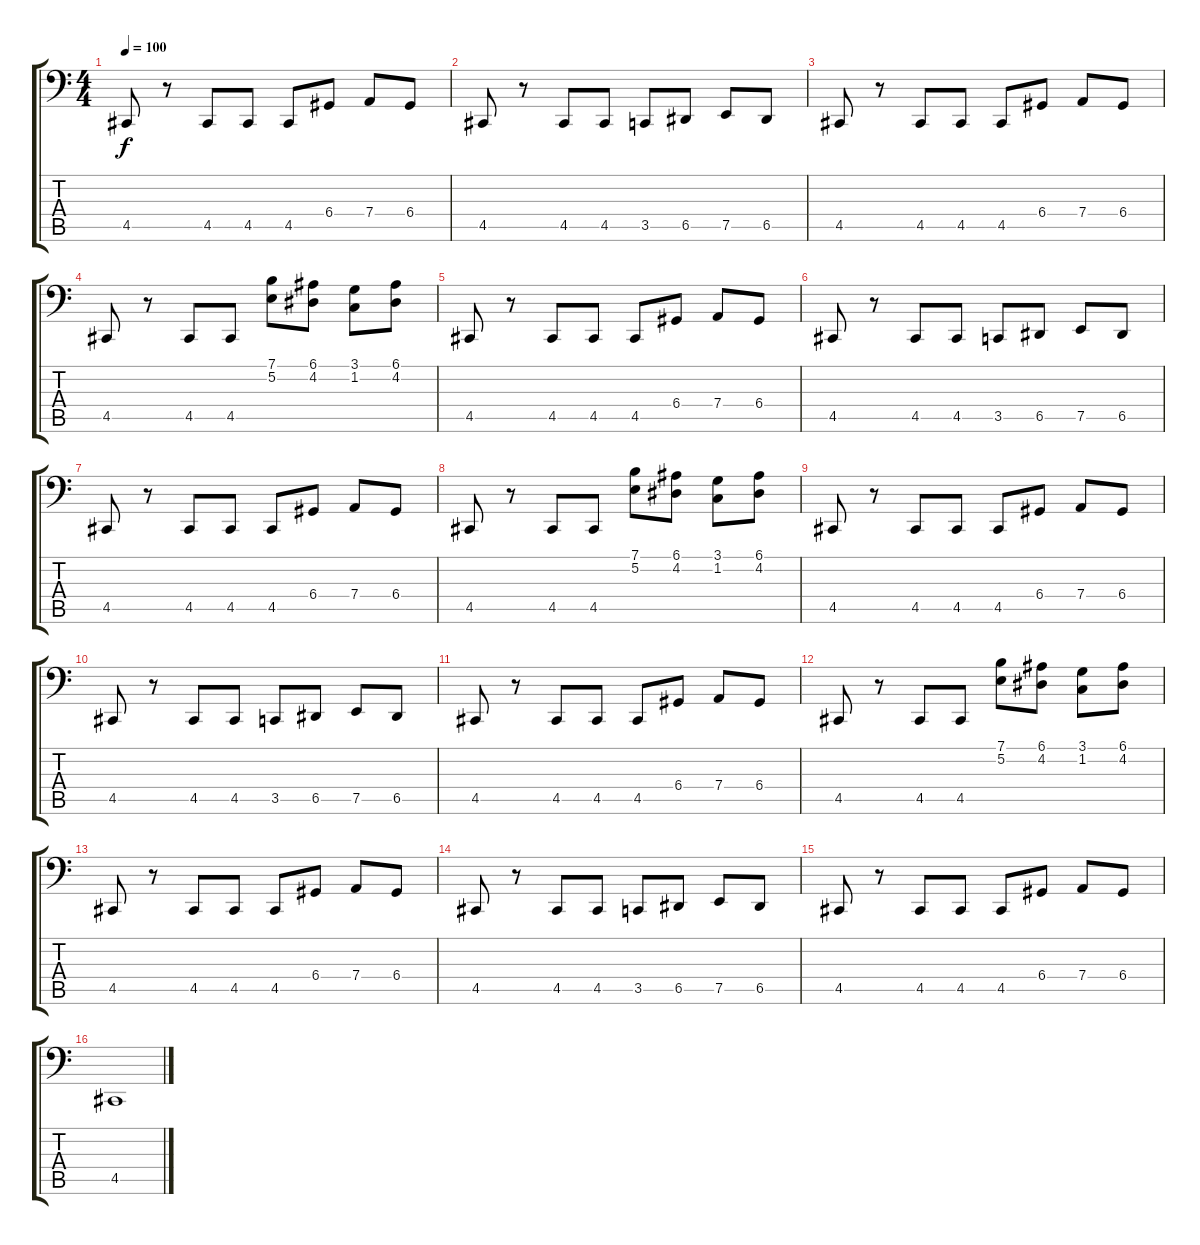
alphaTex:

\track "" {instrument choiraahs}
\staff {score tabs}
\tuning (E3 B2 G2 D2 A1 E1) {hide}
\ts (4 4)
\tempo 100
\clef f4
\ks c
4.5.8{dy f} r.8 4.5.8 4.5.8 4.5.8 6.4.8 7.4.8 6.4.8 |
4.5.8 r.8 4.5.8 4.5.8 3.5.8 6.5.8 7.5.8 6.5.8 |
4.5.8 r.8 4.5.8 4.5.8 4.5.8 6.4.8 7.4.8 6.4.8 |
4.5.8 r.8 4.5.8 4.5.8 (7.1 5.2).8 (6.1 4.2).8 (3.1 1.2).8 (6.1 4.2).8 |
4.5.8 r.8 4.5.8 4.5.8 4.5.8 6.4.8 7.4.8 6.4.8 |
4.5.8 r.8 4.5.8 4.5.8 3.5.8 6.5.8 7.5.8 6.5.8 |
4.5.8 r.8 4.5.8 4.5.8 4.5.8 6.4.8 7.4.8 6.4.8 |
4.5.8 r.8 4.5.8 4.5.8 (7.1 5.2).8 (6.1 4.2).8 (3.1 1.2).8 (6.1 4.2).8 |
4.5.8 r.8 4.5.8 4.5.8 4.5.8 6.4.8 7.4.8 6.4.8 |
4.5.8 r.8 4.5.8 4.5.8 3.5.8 6.5.8 7.5.8 6.5.8 |
4.5.8 r.8 4.5.8 4.5.8 4.5.8 6.4.8 7.4.8 6.4.8 |
4.5.8 r.8 4.5.8 4.5.8 (7.1 5.2).8 (6.1 4.2).8 (3.1 1.2).8 (6.1 4.2).8 |
4.5.8 r.8 4.5.8 4.5.8 4.5.8 6.4.8 7.4.8 6.4.8 |
4.5.8 r.8 4.5.8 4.5.8 3.5.8 6.5.8 7.5.8 6.5.8 |
4.5.8 r.8 4.5.8 4.5.8 4.5.8 6.4.8 7.4.8 6.4.8 |
4.5.1
